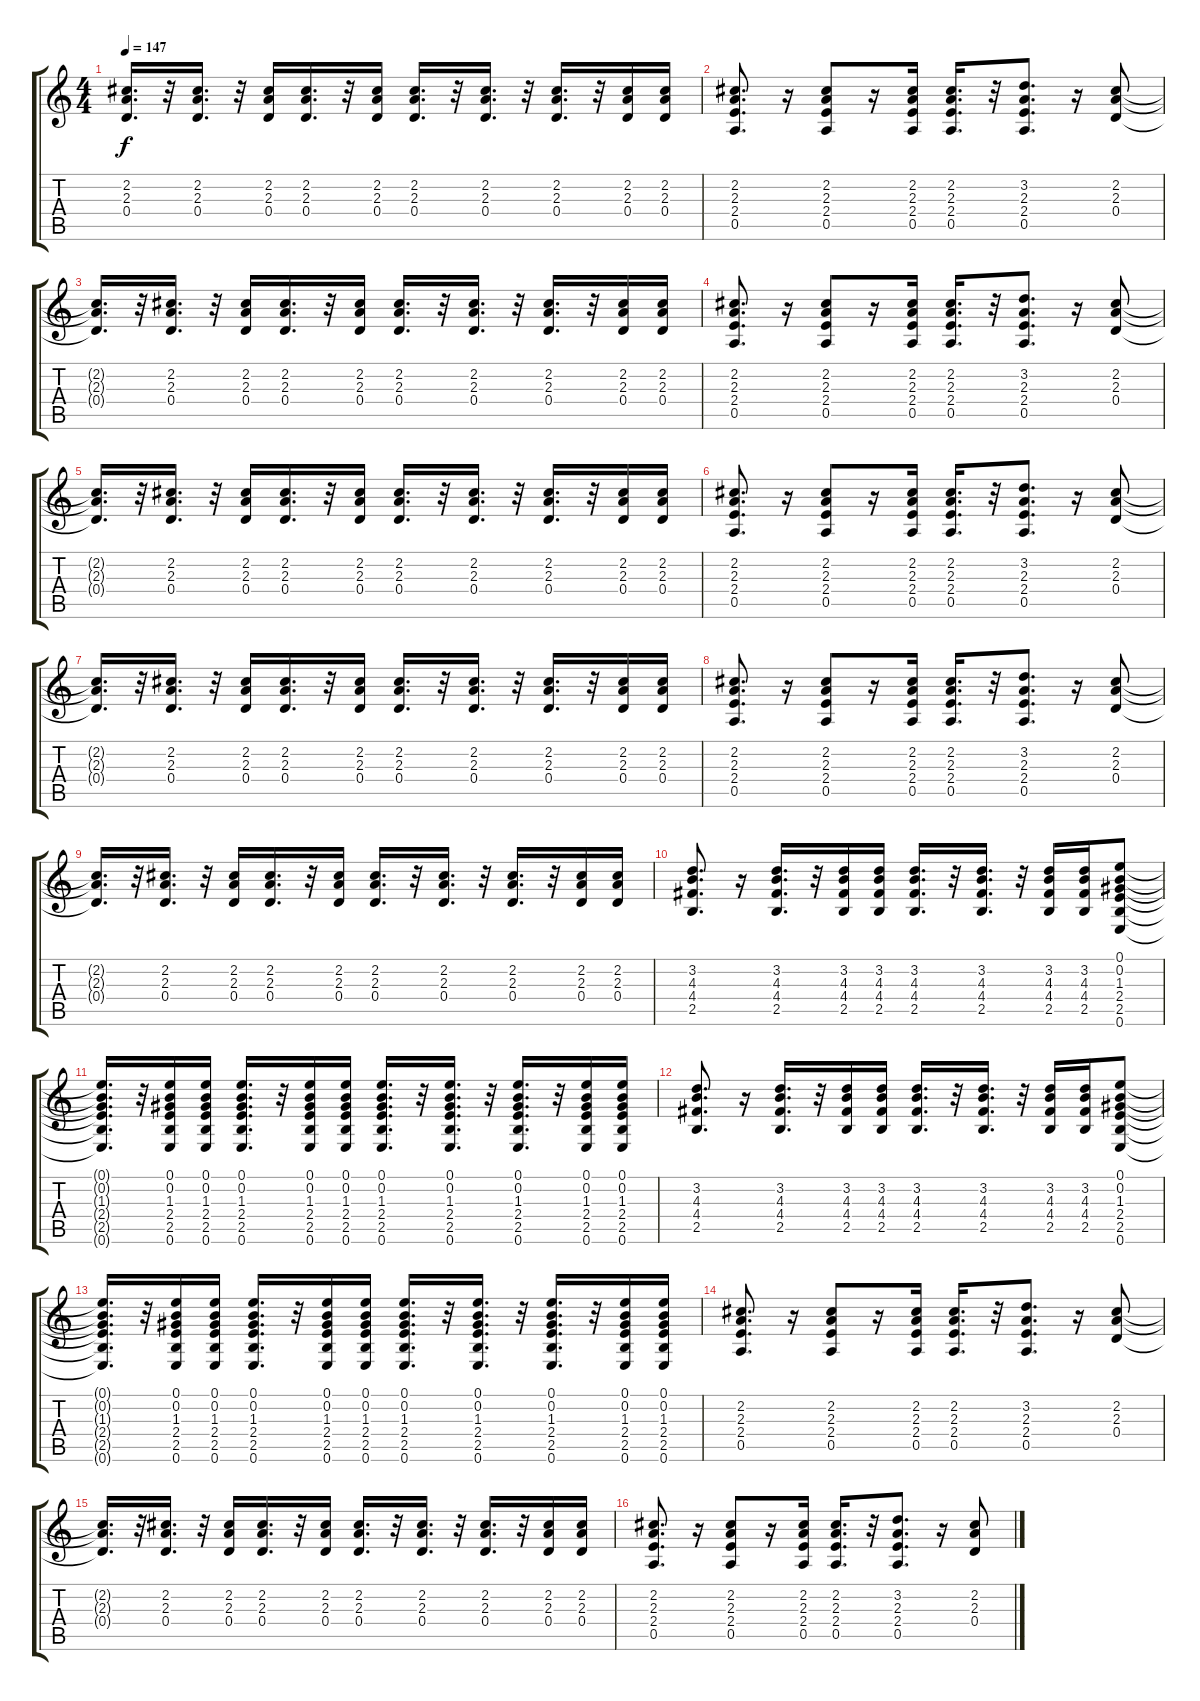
\track "" {instrument acousticguitarnylon}
\staff {score tabs}
\tuning (E4 B3 G3 D3 A2 E2) {hide}
\ts (4 4)
\tempo 147
\clef g2
\ks c
(2.2{t} 2.3{t} 0.4{t}).16{d dy f} r.32 (2.2 2.3 0.4).16{d} r.32 (2.2 2.3 0.4).16 (2.2 2.3 0.4).16{d} r.32 (2.2 2.3 0.4).16 (2.2 2.3 0.4).16{d} r.32 (2.2 2.3 0.4).16{d} r.32 (2.2 2.3 0.4).16{d} r.32 (2.2 2.3 0.4).16 (2.2 2.3 0.4).16 |
(2.2 2.3 2.4 0.5).8{d} r.16 (2.2 2.3 2.4 0.5).8 r.16 (2.2 2.3 2.4 0.5).16 (2.2 2.3 2.4 0.5).16{d} r.32 (3.2 2.3 2.4 0.5).8{d} r.16 (2.2 2.3 0.4).8 |
(2.2{t} 2.3{t} 0.4{t}).16{d} r.32 (2.2 2.3 0.4).16{d} r.32 (2.2 2.3 0.4).16 (2.2 2.3 0.4).16{d} r.32 (2.2 2.3 0.4).16 (2.2 2.3 0.4).16{d} r.32 (2.2 2.3 0.4).16{d} r.32 (2.2 2.3 0.4).16{d} r.32 (2.2 2.3 0.4).16 (2.2 2.3 0.4).16 |
(2.2 2.3 2.4 0.5).8{d} r.16 (2.2 2.3 2.4 0.5).8 r.16 (2.2 2.3 2.4 0.5).16 (2.2 2.3 2.4 0.5).16{d} r.32 (3.2 2.3 2.4 0.5).8{d} r.16 (2.2 2.3 0.4).8 |
(2.2{t} 2.3{t} 0.4{t}).16{d} r.32 (2.2 2.3 0.4).16{d} r.32 (2.2 2.3 0.4).16 (2.2 2.3 0.4).16{d} r.32 (2.2 2.3 0.4).16 (2.2 2.3 0.4).16{d} r.32 (2.2 2.3 0.4).16{d} r.32 (2.2 2.3 0.4).16{d} r.32 (2.2 2.3 0.4).16 (2.2 2.3 0.4).16 |
(2.2 2.3 2.4 0.5).8{d} r.16 (2.2 2.3 2.4 0.5).8 r.16 (2.2 2.3 2.4 0.5).16 (2.2 2.3 2.4 0.5).16{d} r.32 (3.2 2.3 2.4 0.5).8{d} r.16 (2.2 2.3 0.4).8 |
(2.2{t} 2.3{t} 0.4{t}).16{d} r.32 (2.2 2.3 0.4).16{d} r.32 (2.2 2.3 0.4).16 (2.2 2.3 0.4).16{d} r.32 (2.2 2.3 0.4).16 (2.2 2.3 0.4).16{d} r.32 (2.2 2.3 0.4).16{d} r.32 (2.2 2.3 0.4).16{d} r.32 (2.2 2.3 0.4).16 (2.2 2.3 0.4).16 |
(2.2 2.3 2.4 0.5).8{d} r.16 (2.2 2.3 2.4 0.5).8 r.16 (2.2 2.3 2.4 0.5).16 (2.2 2.3 2.4 0.5).16{d} r.32 (3.2 2.3 2.4 0.5).8{d} r.16 (2.2 2.3 0.4).8 |
(2.2{t} 2.3{t} 0.4{t}).16{d} r.32 (2.2 2.3 0.4).16{d} r.32 (2.2 2.3 0.4).16 (2.2 2.3 0.4).16{d} r.32 (2.2 2.3 0.4).16 (2.2 2.3 0.4).16{d} r.32 (2.2 2.3 0.4).16{d} r.32 (2.2 2.3 0.4).16{d} r.32 (2.2 2.3 0.4).16 (2.2 2.3 0.4).16 |
(3.2 4.3 4.4 2.5).8{d} r.16 (3.2 4.3 4.4 2.5).16{d} r.32 (3.2 4.3 4.4 2.5).16 (3.2 4.3 4.4 2.5).16 (3.2 4.3 4.4 2.5).16{d} r.32 (3.2 4.3 4.4 2.5).16{d} r.32 (3.2 4.3 4.4 2.5).16 (3.2 4.3 4.4 2.5).16 (0.1 0.2 1.3 2.4 2.5 0.6).8 |
(0.1{t} 0.2{t} 1.3{t} 2.4{t} 2.5{t} 0.6{t}).16{d} r.32 (0.1 0.2 1.3 2.4 2.5 0.6).16 (0.1 0.2 1.3 2.4 2.5 0.6).16 (0.1 0.2 1.3 2.4 2.5 0.6).16{d} r.32 (0.1 0.2 1.3 2.4 2.5 0.6).16 (0.1 0.2 1.3 2.4 2.5 0.6).16 (0.1 0.2 1.3 2.4 2.5 0.6).16{d} r.32 (0.1 0.2 1.3 2.4 2.5 0.6).16{d} r.32 (0.1 0.2 1.3 2.4 2.5 0.6).16{d} r.32 (0.1 0.2 1.3 2.4 2.5 0.6).16 (0.1 0.2 1.3 2.4 2.5 0.6).16 |
(3.2 4.3 4.4 2.5).8{d} r.16 (3.2 4.3 4.4 2.5).16{d} r.32 (3.2 4.3 4.4 2.5).16 (3.2 4.3 4.4 2.5).16 (3.2 4.3 4.4 2.5).16{d} r.32 (3.2 4.3 4.4 2.5).16{d} r.32 (3.2 4.3 4.4 2.5).16 (3.2 4.3 4.4 2.5).16 (0.1 0.2 1.3 2.4 2.5 0.6).8 |
(0.1{t} 0.2{t} 1.3{t} 2.4{t} 2.5{t} 0.6{t}).16{d} r.32 (0.1 0.2 1.3 2.4 2.5 0.6).16 (0.1 0.2 1.3 2.4 2.5 0.6).16 (0.1 0.2 1.3 2.4 2.5 0.6).16{d} r.32 (0.1 0.2 1.3 2.4 2.5 0.6).16 (0.1 0.2 1.3 2.4 2.5 0.6).16 (0.1 0.2 1.3 2.4 2.5 0.6).16{d} r.32 (0.1 0.2 1.3 2.4 2.5 0.6).16{d} r.32 (0.1 0.2 1.3 2.4 2.5 0.6).16{d} r.32 (0.1 0.2 1.3 2.4 2.5 0.6).16 (0.1 0.2 1.3 2.4 2.5 0.6).16 |
(2.2 2.3 2.4 0.5).8{d} r.16 (2.2 2.3 2.4 0.5).8 r.16 (2.2 2.3 2.4 0.5).16 (2.2 2.3 2.4 0.5).16{d} r.32 (3.2 2.3 2.4 0.5).8{d} r.16 (2.2 2.3 0.4).8 |
(2.2{t} 2.3{t} 0.4{t}).16{d} r.32 (2.2 2.3 0.4).16{d} r.32 (2.2 2.3 0.4).16 (2.2 2.3 0.4).16{d} r.32 (2.2 2.3 0.4).16 (2.2 2.3 0.4).16{d} r.32 (2.2 2.3 0.4).16{d} r.32 (2.2 2.3 0.4).16{d} r.32 (2.2 2.3 0.4).16 (2.2 2.3 0.4).16 |
(2.2 2.3 2.4 0.5).8{d} r.16 (2.2 2.3 2.4 0.5).8 r.16 (2.2 2.3 2.4 0.5).16 (2.2 2.3 2.4 0.5).16{d} r.32 (3.2 2.3 2.4 0.5).8{d} r.16 (2.2 2.3 0.4).8
